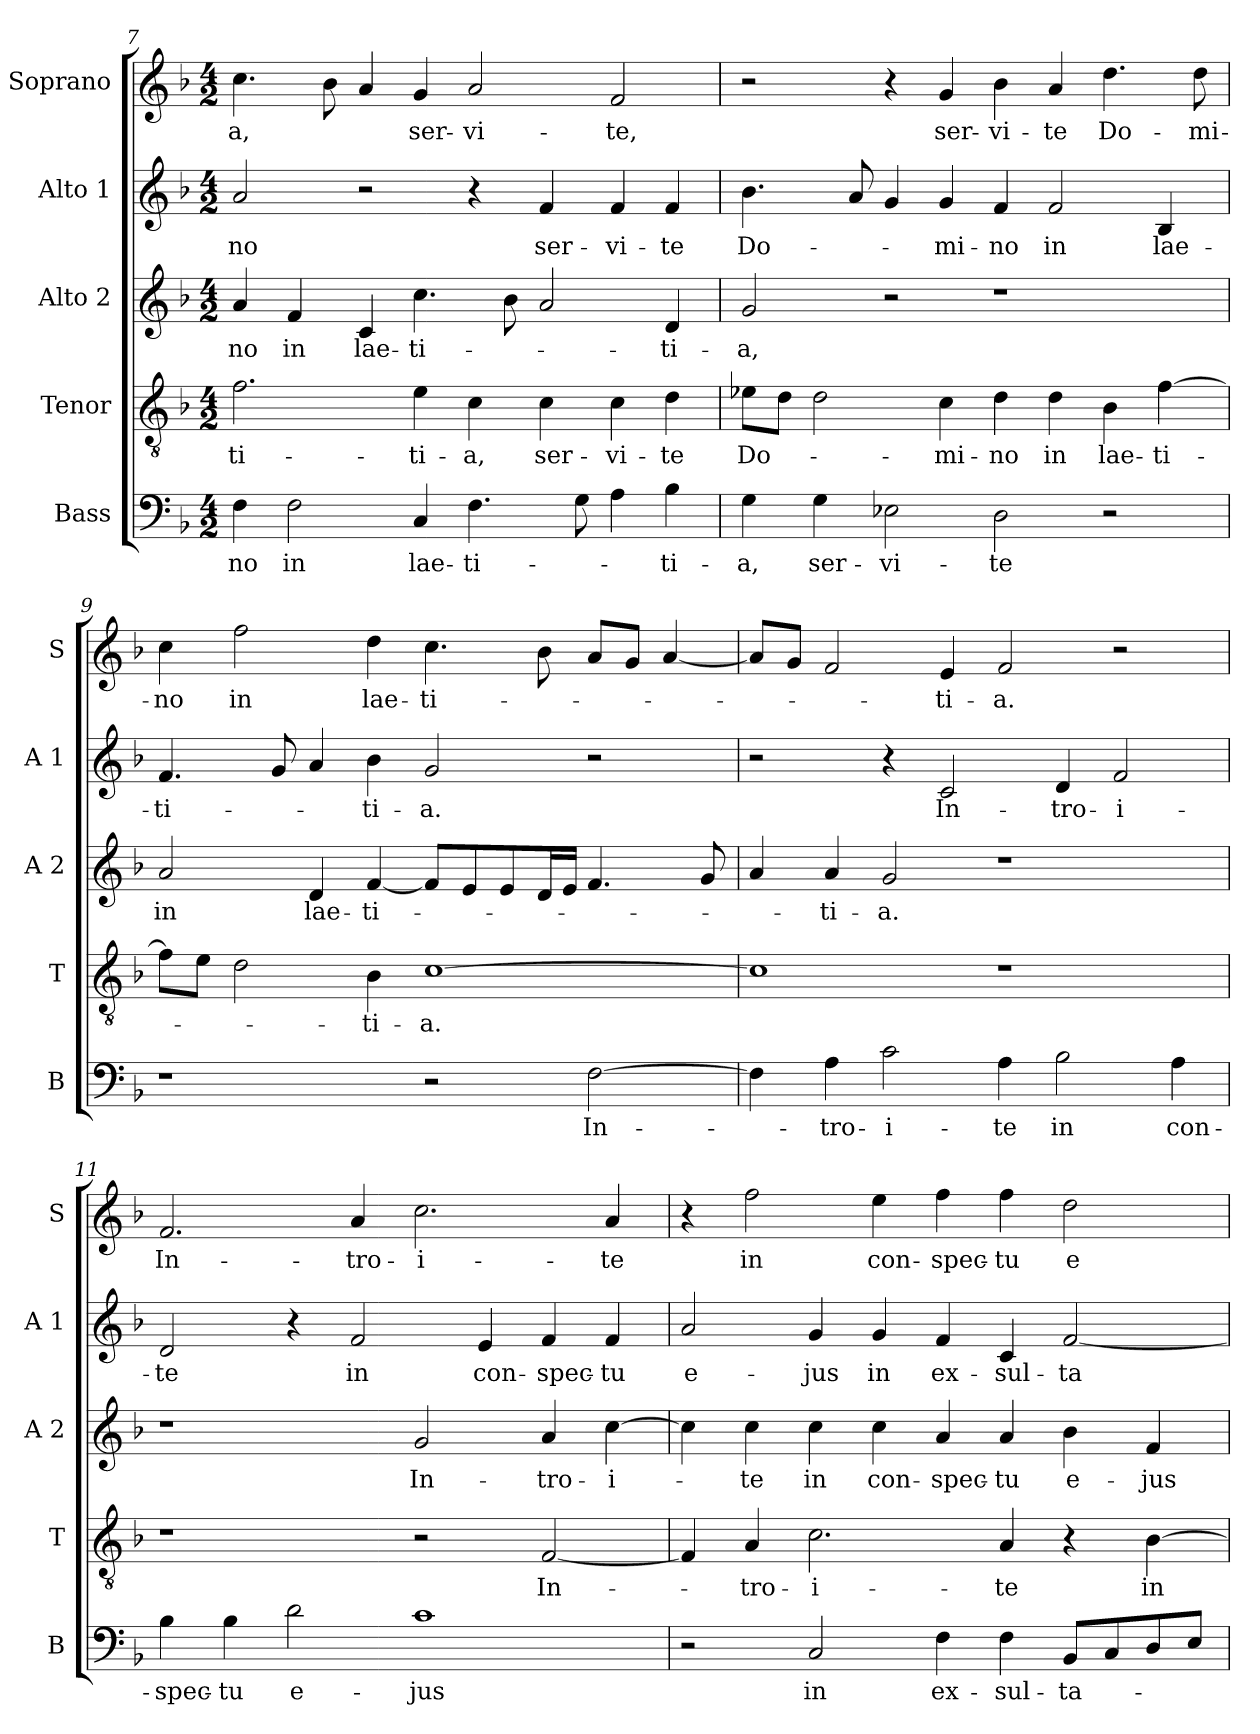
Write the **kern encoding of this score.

**kern	**text	**kern	**text	**kern	**text	**kern	**text	**kern	**text
*part5	*part5	*part4	*part4	*part3	*part3	*part2	*part2	*part1	*part1
*staff5	*staff5	*staff4	*staff4	*staff3	*staff3	*staff2	*staff2	*staff1	*staff1
*I"Bass	*	*I"Tenor	*	*I"Alto 2	*	*I"Alto 1	*	*I"Soprano	*
*I'B	*	*I'T	*	*I'A 2	*	*I'A 1	*	*I'S	*
!!LO:PB:g=z
*clefF4	*	*clefGv2	*	*clefG2	*	*clefG2	*	*clefG2	*
*k[b-]	*	*k[b-]	*	*k[b-]	*	*k[b-]	*	*k[b-]	*
*F:	*	*F:	*	*F:	*	*F:	*	*F:	*
*M4/2	*	*M4/2	*	*M4/2	*	*M4/2	*	*M4/2	*
=7	=7	=7	=7	=7	=7	=7	=7	=7	=7
!	!LO:LY:b	!	!LO:LY:b	!	!LO:LY:b	!	!LO:LY:b	!	!LO:LY:b
4F\	-no	2.f\	-ti-	4a/	-no	2a/	-no	4.cc\	-a,
!	!LO:LY:b	!	!	!	!LO:LY:b	!	!	!	!
2F\	in	.	.	4f/	in	.	.	.	.
.	.	.	.	.	.	.	.	8b-\	.
!	!	!	!	!	!LO:LY:b	!	!	!	!
.	.	.	.	4c/	lae-	2r	.	4a/	.
!	!LO:LY:b	!	!LO:LY:b	!	!LO:LY:b	!	!	!	!LO:LY:b
4C/	lae-	4e\	-ti-	4.cc\	-ti-	.	.	4g/	ser-
!	!LO:LY:b	!	!LO:LY:b	!	!	!	!	!	!LO:LY:b
4.F\	-ti-	4c\	-a,	.	.	4r	.	2a/	-vi-
.	.	.	.	8b-\	.	.	.	.	.
!	!	!	!LO:LY:b	!	!	!	!LO:LY:b	!	!
.	.	4c\	ser-	2a/	.	4f/	ser-	.	.
8G\	.	.	.	.	.	.	.	.	.
!	!	!	!LO:LY:b	!	!	!	!LO:LY:b	!	!LO:LY:b
4A\	.	4c\	-vi-	.	.	4f/	-vi-	2f/	-te,
!	!LO:LY:b	!	!LO:LY:b	!	!LO:LY:b	!	!LO:LY:b	!	!
4B-\	-ti-	4d\	-te	4d/	-ti-	4f/	-te	.	.
=8	=8	=8	=8	=8	=8	=8	=8	=8	=8
!	!LO:LY:b	!	!LO:LY:b	!	!LO:LY:b	!	!LO:LY:b	!	!
4G\	-a,	8e-X\L	Do-	2g/	-a,	4.b-\	Do-	2r	.
.	.	8d\J	.	.	.	.	.	.	.
!	!LO:LY:b	!	!	!	!	!	!	!	!
4G\	ser-	2d\	.	.	.	.	.	.	.
.	.	.	.	.	.	8a/	.	.	.
!	!LO:LY:b	!	!	!	!	!	!	!	!
2E-X\	-vi-	.	.	2r	.	4g/	.	4r	.
!	!	!	!LO:LY:b	!	!	!	!LO:LY:b	!	!LO:LY:b
.	.	4c\	-mi-	.	.	4g/	-mi-	4g/	ser-
!	!LO:LY:b	!	!LO:LY:b	!	!	!	!LO:LY:b	!	!LO:LY:b
2D\	-te	4d\	-no	1r	.	4f/	-no	4b-\	-vi-
!	!	!	!LO:LY:b	!	!	!	!LO:LY:b	!	!LO:LY:b
.	.	4d\	in	.	.	2f/	in	4a/	-te
!	!	!	!LO:LY:b	!	!	!	!	!	!LO:LY:b
2r	.	4B-\	lae-	.	.	.	.	4.dd\	Do-
!	!	!	!LO:LY:b	!	!	!	!LO:LY:b	!	!
.	.	[4f\	-ti-	.	.	4B-/	lae-	.	.
!	!	!	!	!	!	!	!	!	!LO:LY:b
.	.	.	.	.	.	.	.	8dd\	-mi-
=9	=9	=9	=9	=9	=9	=9	=9	=9	=9
!	!	!	!	!	!LO:LY:b	!	!LO:LY:b	!	!LO:LY:b
1r	.	8f\L]	.	2a/	in	4.f/	-ti-	4cc\	-no
.	.	8e\J	.	.	.	.	.	.	.
!	!	!	!	!	!	!	!	!	!LO:LY:b
.	.	2d\	.	.	.	.	.	2ff\	in
.	.	.	.	.	.	8g/	.	.	.
!	!	!	!	!	!LO:LY:b	!	!	!	!
.	.	.	.	4d/	lae-	4a/	.	.	.
!	!	!	!LO:LY:b	!	!LO:LY:b	!	!LO:LY:b	!	!LO:LY:b
.	.	4B-\	-ti-	[4f/	-ti-	4b-\	-ti-	4dd\	lae-
!	!	!	!LO:LY:b	!	!	!	!LO:LY:b	!	!LO:LY:b
2r	.	[1c	-a.	8f/L]	.	2g/	-a.	4.cc\	-ti-
.	.	.	.	8e/	.	.	.	.	.
.	.	.	.	8e/	.	.	.	.	.
.	.	.	.	16d/L	.	.	.	8b-\	.
.	.	.	.	16e/JJ	.	.	.	.	.
!	!LO:LY:b	!	!	!	!	!	!	!	!
[2F\	In-	.	.	4.f/	.	2r	.	8a/L	.
.	.	.	.	.	.	.	.	8g/J	.
.	.	.	.	.	.	.	.	[4a/	.
.	.	.	.	8g/	.	.	.	.	.
!!LO:LB:g=z
=10	=10	=10	=10	=10	=10	=10	=10	=10	=10
4F\]	.	1c]	.	4a/	.	2r	.	8a/L]	.
.	.	.	.	.	.	.	.	8g/J	.
!	!LO:LY:b	!	!	!	!LO:LY:b	!	!	!	!
4A\	-tro-	.	.	4a/	-ti-	.	.	2f/	.
!	!LO:LY:b	!	!	!	!LO:LY:b	!	!	!	!
2c\	-i-	.	.	2g/	-a.	4r	.	.	.
!	!	!	!	!	!	!	!LO:LY:b	!	!LO:LY:b
.	.	.	.	.	.	2c/	In-	4e/	-ti-
!	!LO:LY:b	!	!	!	!	!	!	!	!LO:LY:b
4A\	-te	1r	.	1r	.	.	.	2f/	-a.
!	!LO:LY:b	!	!	!	!	!	!LO:LY:b	!	!
2B-\	in	.	.	.	.	4d/	-tro-	.	.
!	!	!	!	!	!	!	!LO:LY:b	!	!
.	.	.	.	.	.	2f/	-i-	2r	.
!	!LO:LY:b	!	!	!	!	!	!	!	!
4A\	con-	.	.	.	.	.	.	.	.
=11	=11	=11	=11	=11	=11	=11	=11	=11	=11
!	!LO:LY:b	!	!	!	!	!	!LO:LY:b	!	!LO:LY:b
4B-\	-spec-	1r	.	1r	.	2d/	-te	2.f/	In-
!	!LO:LY:b	!	!	!	!	!	!	!	!
4B-\	-tu	.	.	.	.	.	.	.	.
!	!LO:LY:b	!	!	!	!	!	!	!	!
2d\	e-	.	.	.	.	4r	.	.	.
!	!	!	!	!	!	!	!LO:LY:b	!	!LO:LY:b
.	.	.	.	.	.	2f/	in	4a/	-tro-
!	!LO:LY:b	!	!	!	!LO:LY:b	!	!	!	!LO:LY:b
1c	-jus	2r	.	2g/	In-	.	.	2.cc\	-i-
!	!	!	!	!	!	!	!LO:LY:b	!	!
.	.	.	.	.	.	4e/	con-	.	.
!	!	!	!LO:LY:b	!	!LO:LY:b	!	!LO:LY:b	!	!
.	.	[2F/	In-	4a/	-tro-	4f/	-spec-	.	.
!	!	!	!	!	!LO:LY:b	!	!LO:LY:b	!	!LO:LY:b
.	.	.	.	[4cc\	-i-	4f/	-tu	4a/	-te
=12	=12	=12	=12	=12	=12	=12	=12	=12	=12
!	!	!	!	!	!	!	!LO:LY:b	!	!
2r	.	4F/]	.	4cc\]	.	2a/	e-	4r	.
!	!	!	!LO:LY:b	!	!LO:LY:b	!	!	!	!LO:LY:b
.	.	4A/	-tro-	4cc\	-te	.	.	2ff\	in
!	!LO:LY:b	!	!LO:LY:b	!	!LO:LY:b	!	!LO:LY:b	!	!
2C/	in	2.c\	-i-	4cc\	in	4g/	-jus	.	.
!	!	!	!	!	!LO:LY:b	!	!LO:LY:b	!	!LO:LY:b
.	.	.	.	4cc\	con-	4g/	in	4ee\	con-
!	!LO:LY:b	!	!	!	!LO:LY:b	!	!LO:LY:b	!	!LO:LY:b
4F\	ex-	.	.	4a/	-spec-	4f/	ex-	4ff\	-spec-
!	!LO:LY:b	!	!LO:LY:b	!	!LO:LY:b	!	!LO:LY:b	!	!LO:LY:b
4F\	-sul-	4A/	-te	4a/	-tu	4c/	-sul-	4ff\	-tu
!	!LO:LY:b	!	!	!	!LO:LY:b	!	!LO:LY:b	!	!LO:LY:b
8BB-/L	-ta-	4r	.	4b-\	e-	[2f/	-ta-	2dd\	e-
8C/	.	.	.	.	.	.	.	.	.
!	!	!	!LO:LY:b	!	!LO:LY:b	!	!	!	!
8D/	.	[4B-\	in	4f/	-jus	.	.	.	.
8E/J	.	.	.	.	.	.	.	.	.
=	=	=	=	=	=	=	=	=	=
*-	*-	*-	*-	*-	*-	*-	*-	*-	*-
